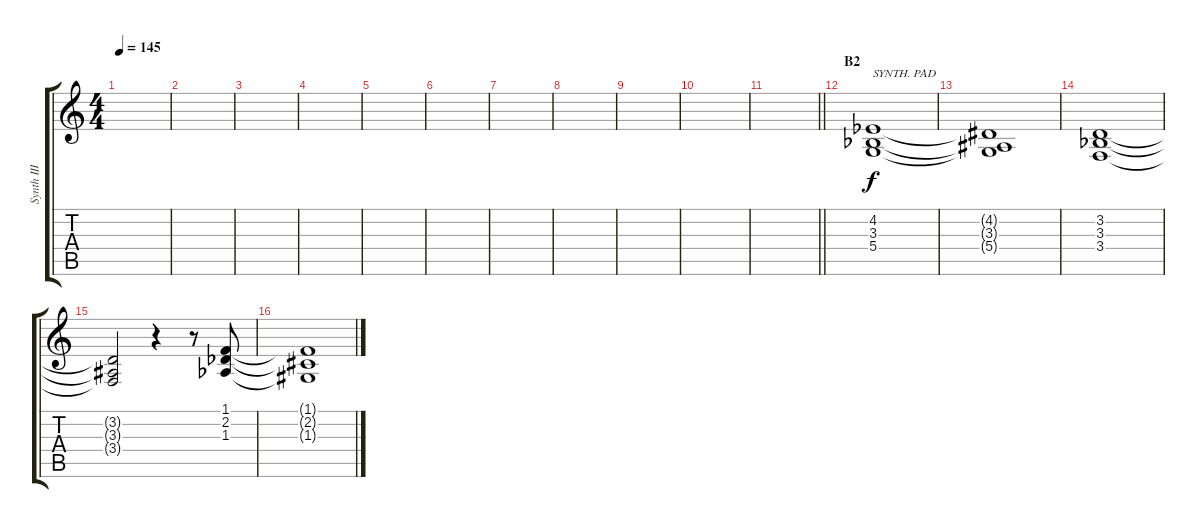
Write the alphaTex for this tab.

\track ("Synth III (Kotobuki Tsumugi)" "Synth III ") {instrument fx6goblins}
\staff {score tabs}
\tuning (E4 B3 G3 D3 A2 E2) {hide}
\ts (4 4)
\tempo 145
\clef g2
\ks c
|
|
|
|
|
|
|
|
|
|
\barLineRight lightlight
|
\section ("" "B2")
(4.2{acc b} 3.3{acc b} 5.4).1{txt "SYNTH. PAD" instrument fx6goblins} |
(4.2{t} 3.3{t} 5.4{t}).1 |
(3.2 3.3{acc b} 3.4).1 |
(3.2{t} 3.3{t} 3.4{t}).2 r.4 r.8 (1.1 2.2{acc b} 1.3{acc b}).8 |
(1.1{t} 2.2{t} 1.3{t}).1
